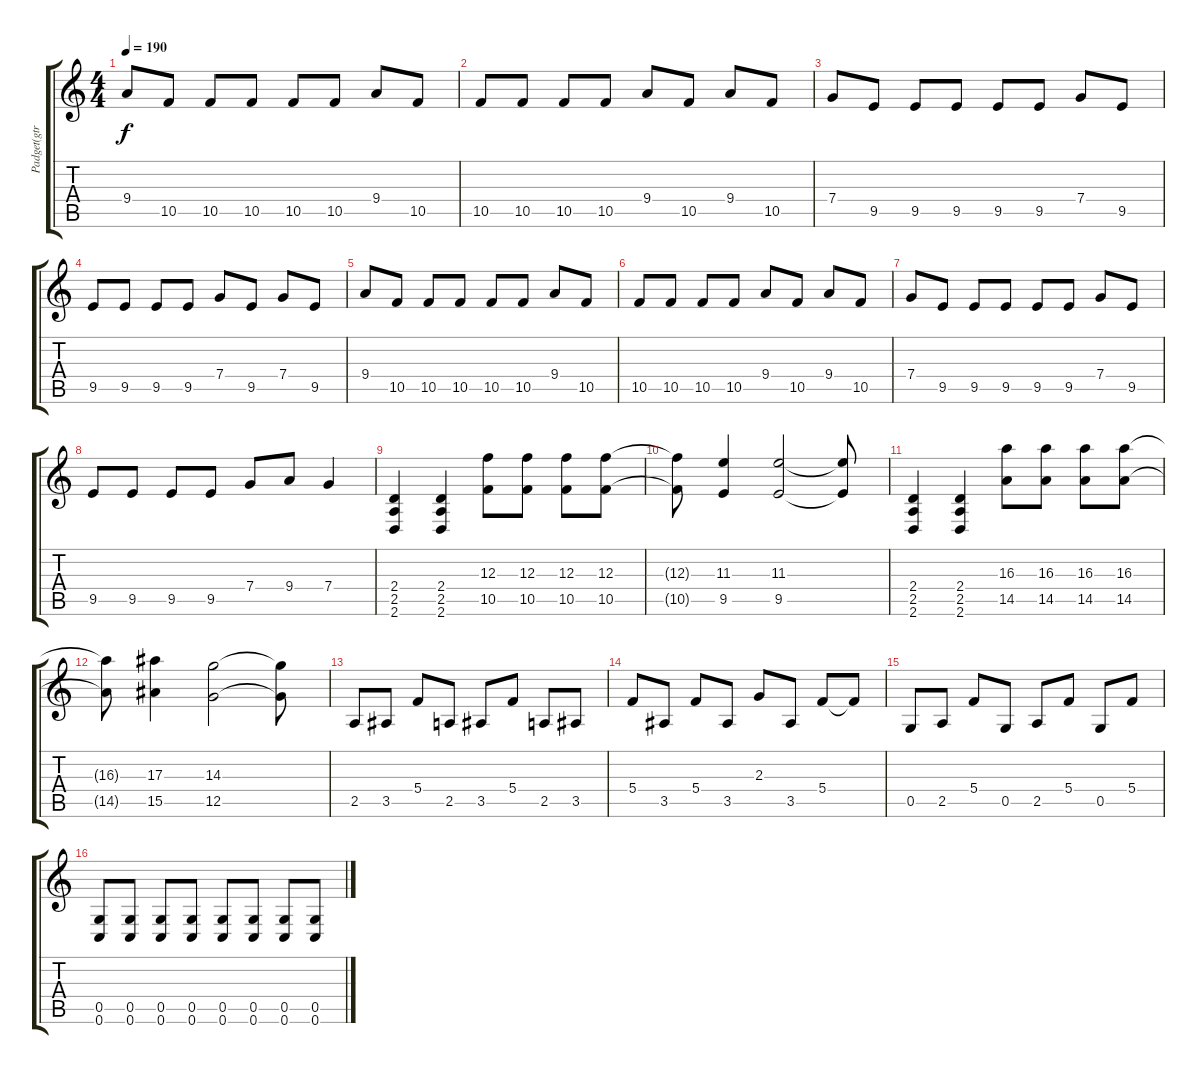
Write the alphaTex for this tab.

\track ("Padget(gtr.1)" "Padget(gtr") {instrument distortionguitar}
\staff {score tabs}
\tuning (D4 A3 F3 C3 G2 C2) {hide}
\ts (4 4)
\tempo 190
\clef g2
\ks c
9.4.8{dy f} 10.5.8 10.5.8 10.5.8 10.5.8 10.5.8 9.4.8 10.5.8 |
10.5.8 10.5.8 10.5.8 10.5.8 9.4.8 10.5.8 9.4.8 10.5.8 |
7.4.8 9.5.8 9.5.8 9.5.8 9.5.8 9.5.8 7.4.8 9.5.8 |
9.5.8{volume 8} 9.5.8 9.5.8 9.5.8 7.4.8 9.5.8 7.4.8 9.5.8 |
9.4.8 10.5.8 10.5.8 10.5.8 10.5.8 10.5.8 9.4.8 10.5.8 |
10.5.8 10.5.8 10.5.8 10.5.8 9.4.8 10.5.8 9.4.8 10.5.8 |
7.4.8 9.5.8 9.5.8 9.5.8 9.5.8 9.5.8 7.4.8 9.5.8 |
9.5.8 9.5.8 9.5.8 9.5.8 7.4.8 9.4.8 7.4.4 |
(2.4 2.5 2.6).4{volume 13} (2.4 2.5 2.6).4 (12.3 10.5).8 (12.3 10.5).8 (12.3 10.5).8 (12.3 10.5).8 |
(12.3{t} 10.5{t}).8 (11.3 9.5).4 (11.3 9.5).2 (11.3{t} 9.5{t}).8 |
(2.4 2.5 2.6).4 (2.4 2.5 2.6).4 (16.3 14.5).8 (16.3 14.5).8 (16.3 14.5).8 (16.3 14.5).8 |
(16.3{t} 14.5{t}).8 (17.3 15.5).4 (14.3 12.5).2 (14.3{t} 12.5{t}).8 |
2.5.8 3.5.8 5.4.8 2.5.8 3.5.8 5.4.8 2.5.8 3.5.8 |
5.4.8 3.5.8 5.4.8 3.5.8 2.3.8 3.5.8 5.4.8 5.4{t}.8 |
0.5.8 2.5.8 5.4.8 0.5.8 2.5.8 5.4.8 0.5.8 5.4.8 |
(0.5 0.6).8 (0.5 0.6).8 (0.5 0.6).8 (0.5 0.6).8 (0.5 0.6).8 (0.5 0.6).8 (0.5 0.6).8 (0.5 0.6).8
